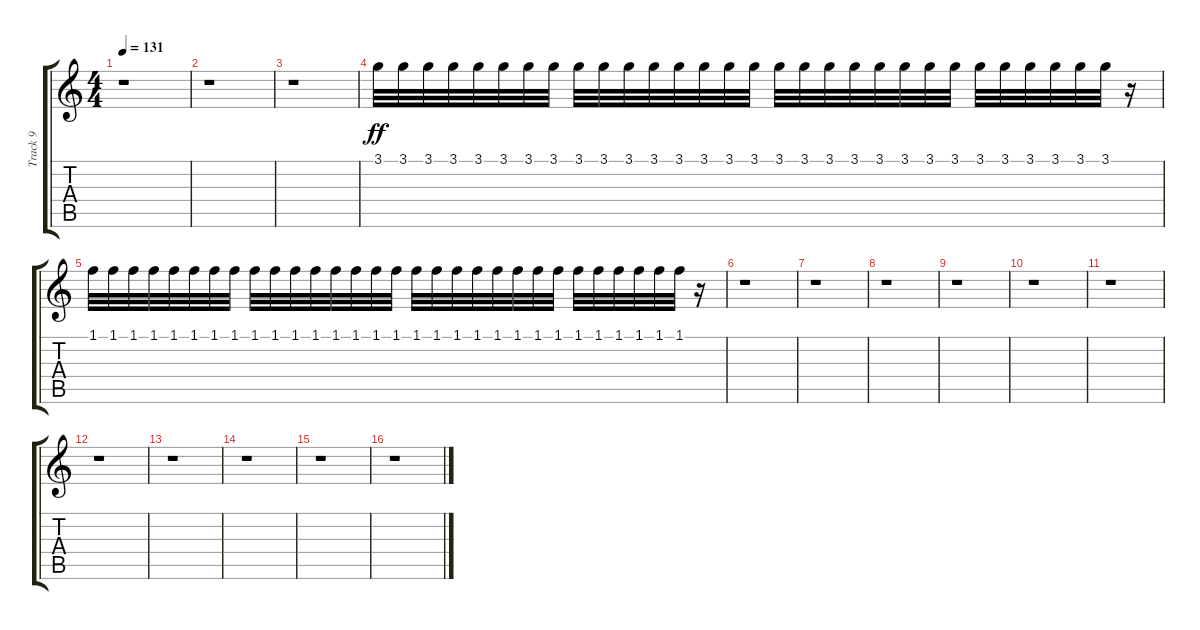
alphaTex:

\track ("Track 9" "Track 9") {instrument acousticguitarsteel}
\staff {score tabs}
\tuning (E4 B3 G3 D3 A2 E2) {hide}
\ts (4 4)
\tempo 131
\clef g2
\ks c
r.1{dy ff} |
r.1 |
r.1 |
3.1.32 3.1.32 3.1.32 3.1.32 3.1.32 3.1.32 3.1.32 3.1.32 3.1.32 3.1.32 3.1.32 3.1.32 3.1.32 3.1.32 3.1.32 3.1.32 3.1.32 3.1.32 3.1.32 3.1.32 3.1.32 3.1.32 3.1.32 3.1.32 3.1.32 3.1.32 3.1.32 3.1.32 3.1.32 3.1.32 r.16 |
1.1.32 1.1.32 1.1.32 1.1.32 1.1.32 1.1.32 1.1.32 1.1.32 1.1.32 1.1.32 1.1.32 1.1.32 1.1.32 1.1.32 1.1.32 1.1.32 1.1.32 1.1.32 1.1.32 1.1.32 1.1.32 1.1.32 1.1.32 1.1.32 1.1.32 1.1.32 1.1.32 1.1.32 1.1.32 1.1.32 r.16 |
r.1 |
r.1 |
r.1 |
r.1 |
r.1 |
r.1 |
r.1 |
r.1 |
r.1 |
r.1 |
r.1
